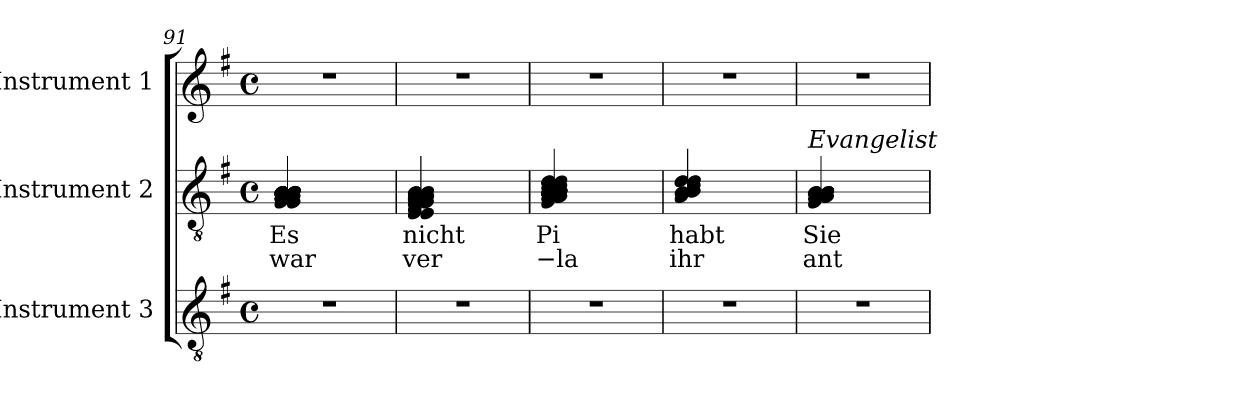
**kern	**kern	**text	**text	**kern
*part3	*part2	*part2	*part2	*part1
*staff3	*staff2	*staff2	*staff2	*staff1
*I"Instrument 3	*I"Instrument 2	*	*	*I"Instrument 1
!!LO:LB:g=z
*clefGv2	*clefGv2	*	*	*clefG2
*k[f#]	*k[f#]	*	*	*k[f#]
*G:	*G:	*	*	*G:
*M4/4	*M4/4	*	*	*M4/4
*met(c)	*met(c)	*	*	*met(c)
=91	=91	=91	=91	=91
!	!	!LO:LY:b:rj	!LO:LY:b:rj	!
1r	4B/ 4B/ 4B/ 4B/ 4B/ 4B/ 4B/ 4B/ 4B/ 4B/ 4B/ 4B/ 4B/ 4B/ 4A/ 4A/ 4A/ 4G/ 4G/ 4B/	Es	war	1r
.	2.ryy	.	.	.
!!LO:LB:g=z
=92	=92	=92	=92	=92
!	!	!LO:LY:b:rj	!LO:LY:b:rj	!
1r	4B/ 4B/ 4B/ 4B/ 4A/ 4A/ 4A/ 4A/ 4A/ 4A/ 4A/ 4A/ 4A/ 4A/ 4G/ 4G/ 4F#/ 4E/ 4E/	nicht	ver	1r
.	2.ryy	.	.	.
!!LO:PB:g=z
=93	=93	=93	=93	=93
!	!	!LO:LY:b:rj	!LO:LY:b:rj	!
1r	4d/ 4d/ 4c/ 4c/ 4B/ 4B/ 4B/ 4B/ 4B/ 4B/ 4B/ 4B/ 4B/ 4B/ 4B/ 4B/ 4B/ 4A/ 4A/ 4G/ 4d/	Pi	−la	1r
.	2.ryy	.	.	.
!!LO:LB:g=z
=94	=94	=94	=94	=94
!	!	!LO:LY:b:rj	!LO:LY:b:rj	!
1r	4d/ 4d/ 4d/ 4d/ 4c/ 4B/ 4A/ 4B/	habt	ihr	1r
.	2.ryy	.	.	.
=95	=95	=95	=95	=95
!	!LO:TX:a:i:t=Evangelist	!	!	!
!	!	!LO:LY:b:rj	!LO:LY:b:rj	!
1r	4B/ 4B/ 4B/ 4B/ 4B/ 4B/ 4B/ 4A/ 4G/ 4A/	Sie	ant	1r
.	2.ryy	.	.	.
=	=	=	=	=
*-	*-	*-	*-	*-
